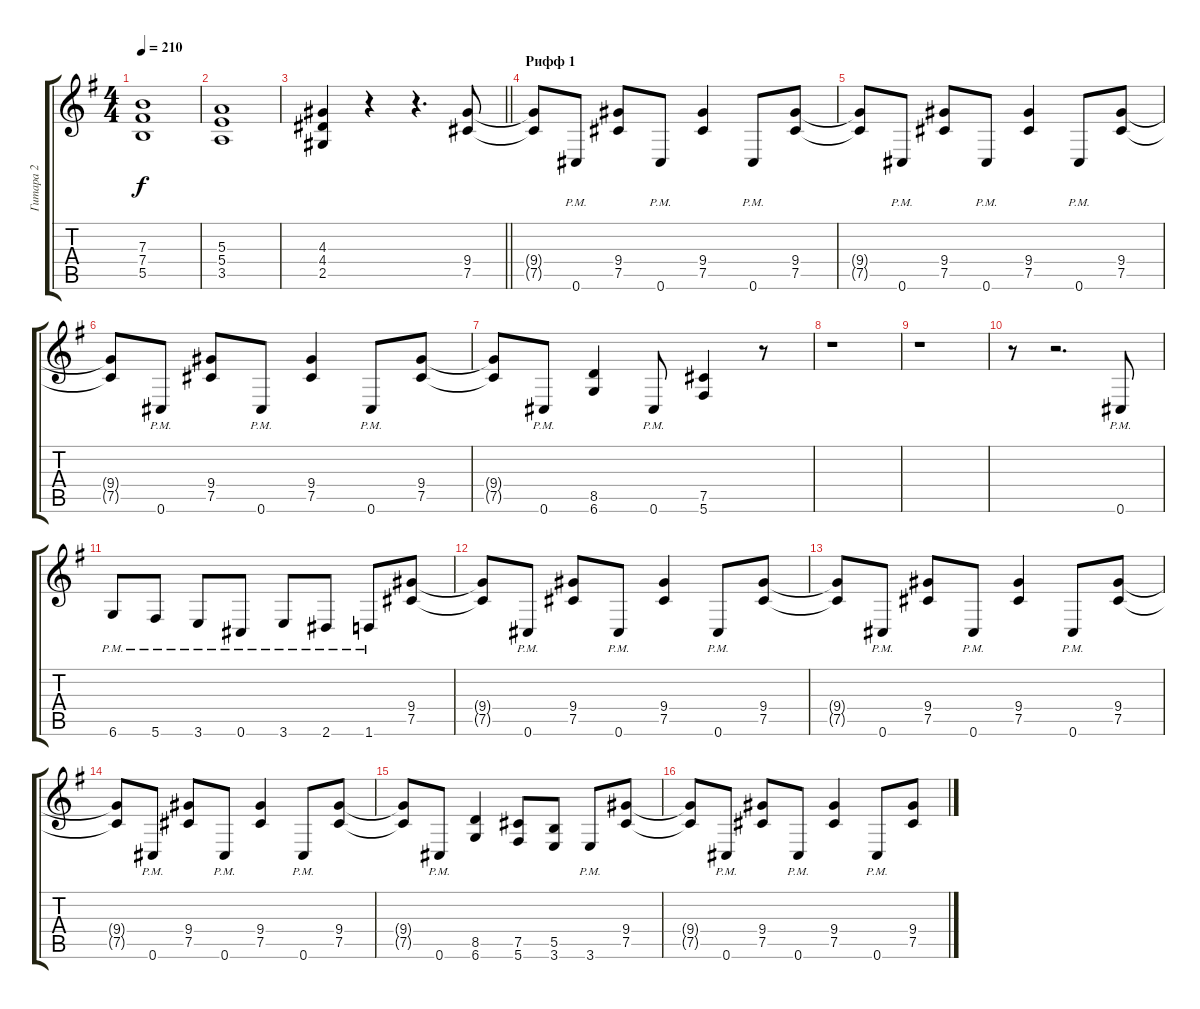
\track ("Гитара 2" "Гитара 2") {instrument distortionguitar}
\staff {score tabs}
\tuning (Db4 Ab3 E3 B2 Gb2 Db2) {hide}
\ts (4 4)
\tempo 210
\clef g2
\ks g
(7.3 7.4 5.5).1{dy f} |
(5.3 5.4 3.5).1 |
\barLineRight lightlight
(4.3 4.4 2.5).4 r.4 r.4{d} (9.4 7.5).8 |
\section ("" "Рифф 1")
(9.4{t} 7.5{t}).8 0.6{pm}.8 (9.4 7.5).8 0.6{pm}.8 (9.4 7.5).4 0.6{pm}.8 (9.4 7.5).8 |
(9.4{t} 7.5{t}).8 0.6{pm}.8 (9.4 7.5).8 0.6{pm}.8 (9.4 7.5).4 0.6{pm}.8 (9.4 7.5).8 |
(9.4{t} 7.5{t}).8 0.6{pm}.8 (9.4 7.5).8 0.6{pm}.8 (9.4 7.5).4 0.6{pm}.8 (9.4 7.5).8 |
(9.4{t} 7.5{t}).8 0.6{pm}.8 (8.5 6.6).4 0.6{pm}.8 (7.5 5.6).4 r.8 |
r.1 |
r.1 |
r.8 r.2{d} 0.6{pm}.8 |
6.6{pm}.8 5.6{pm}.8 3.6{pm}.8 0.6{pm}.8 3.6{pm}.8 2.6{pm}.8 1.6{pm}.8 (9.4 7.5).8 |
(9.4{t} 7.5{t}).8 0.6{pm}.8 (9.4 7.5).8 0.6{pm}.8 (9.4 7.5).4 0.6{pm}.8 (9.4 7.5).8 |
(9.4{t} 7.5{t}).8 0.6{pm}.8 (9.4 7.5).8 0.6{pm}.8 (9.4 7.5).4 0.6{pm}.8 (9.4 7.5).8 |
(9.4{t} 7.5{t}).8 0.6{pm}.8 (9.4 7.5).8 0.6{pm}.8 (9.4 7.5).4 0.6{pm}.8 (9.4 7.5).8 |
(9.4{t} 7.5{t}).8 0.6{pm}.8 (8.5 6.6).4 (7.5 5.6).8 (5.5 3.6).8 3.6{pm}.8 (9.4 7.5).8 |
(9.4{t} 7.5{t}).8 0.6{pm}.8 (9.4 7.5).8 0.6{pm}.8 (9.4 7.5).4 0.6{pm}.8 (9.4 7.5).8
